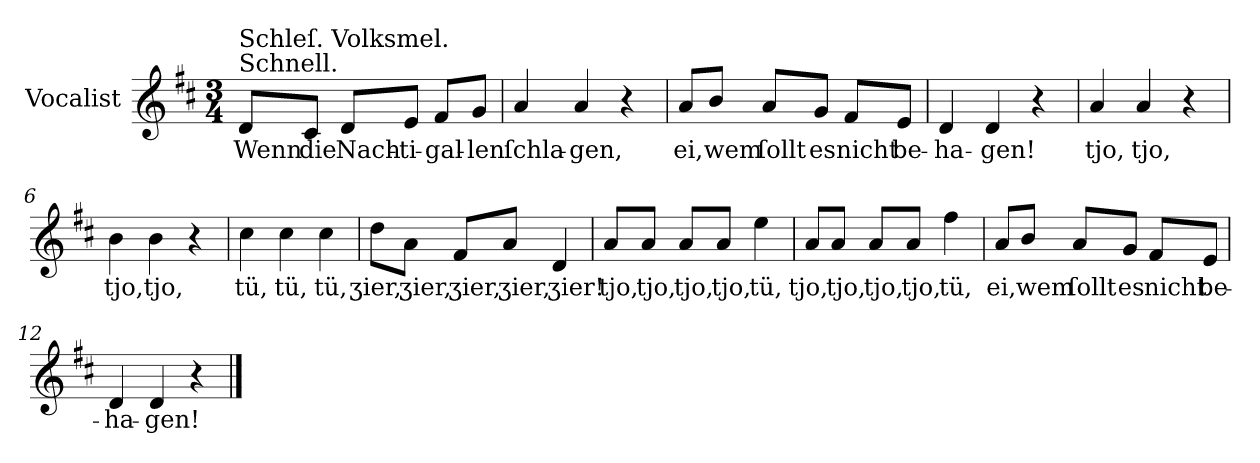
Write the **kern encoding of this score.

**kern	**text
*part1	*part1
*staff1	*staff1
*I"Vocalist	*
*k[f#c#]	*
*D:	*
*M3/4	*
=1	=1
!LO:TX:a:t=Schnell.	!
!LO:TX:a:t=Schleſ. Volksmel.	!
8dL	Wenn
8c#J	die
8dL	Nach-
8eJ	-ti-
8f#L	-gal-
8gJ	-len
=2	=2
4a	ſchla-
4a	-gen,
4r	.
=3	=3
8aL	ei,
8b/J	wem
8aL	ſollt
8gJ	es
8f#L	nicht
8eJ	be-
=4	=4
4d	-ha-
4d	-gen!
4r	.
=5	=5
4a	tjo,
4a	tjo,
4r	.
=6	=6
4b	tjo,
4b	tjo,
4r	.
=7	=7
4cc#	tü,
4cc#	tü,
4cc#	tü,
=8	=8
8ddL	ʒier,
8aJ	ʒier,
8f#L	ʒier,
8aJ	ʒier,
4d	ʒier!
=9	=9
8aL	tjo,
8aJ	tjo,
8aL	tjo,
8aJ	tjo,
4ee	tü,
=10	=10
8aL	tjo,
8aJ	tjo,
8aL	tjo,
8aJ	tjo,
4ff#	tü,
=11	=11
8aL	ei,
8b/J	wem
8aL	ſollt
8gJ	es
8f#L	nicht
8eJ	be-
=12	=12
4d	-ha-
4d	-gen!
4r	.
==	==
*-	*-
